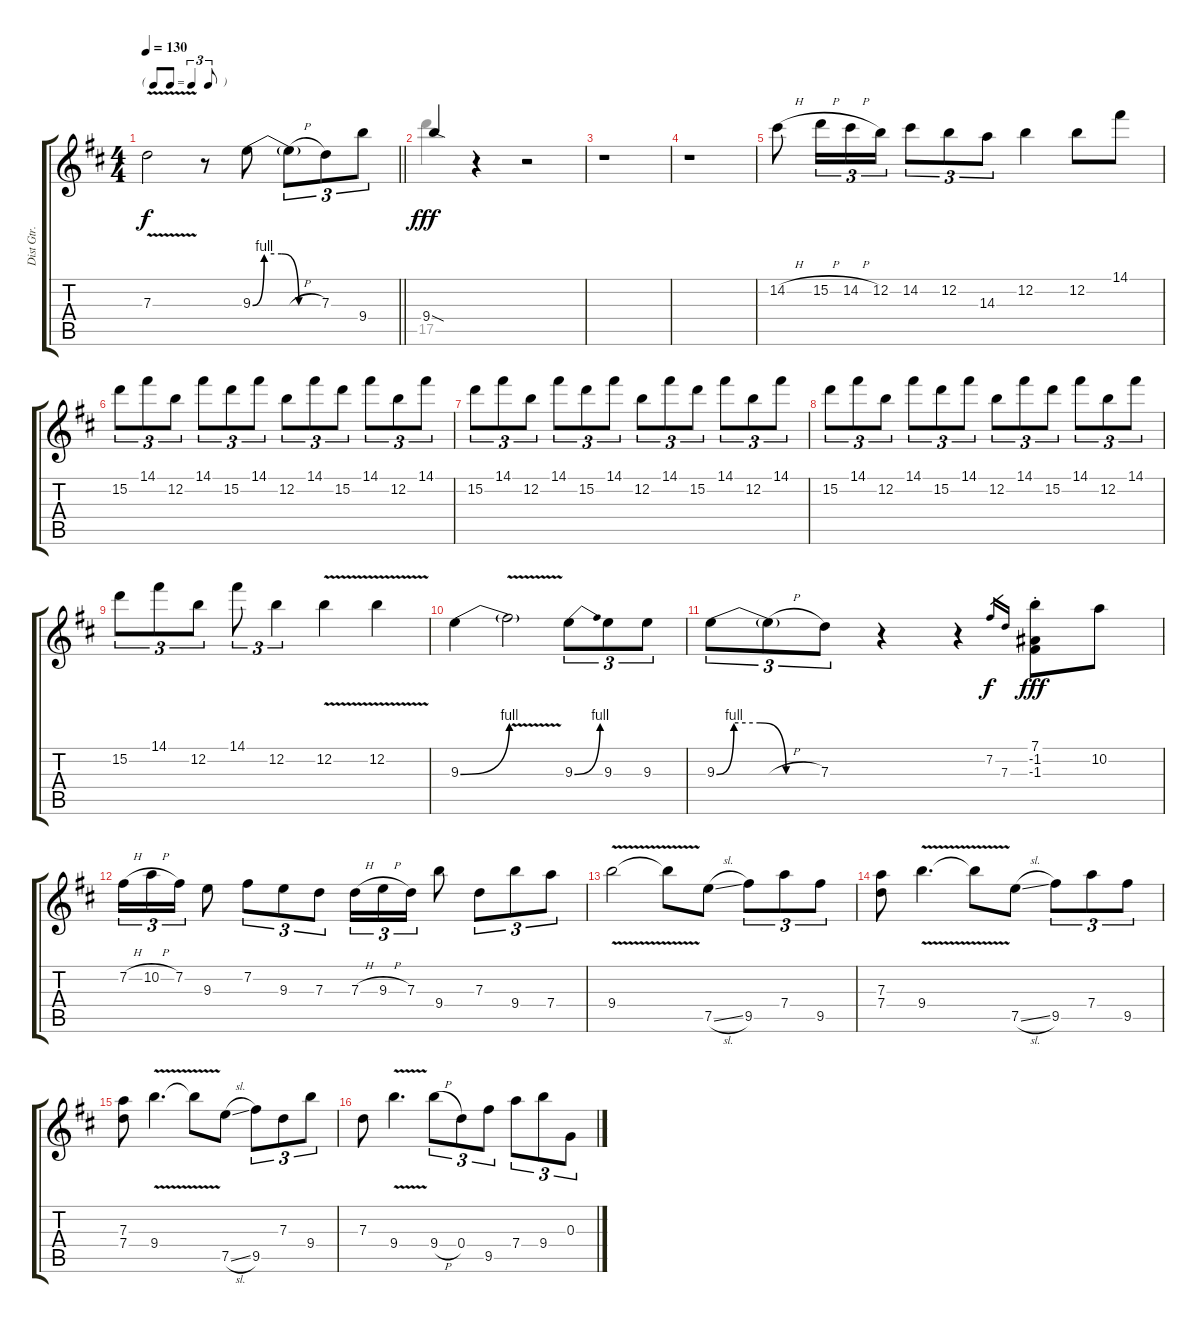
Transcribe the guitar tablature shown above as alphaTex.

\track ("Dist Gtr." "Dist Gtr.") {instrument distortionguitar}
\staff {score tabs}
\tuning (E4 B3 G3 D4 A3 E3) {hide}
\voice
\ts (4 4)
\tf triplet8th
\tempo 130
\clef g2
\barLineRight lightlight
\ks d
7.3{v}.2{dy f} r.8 9.3{be (custom 0 0 10 4 25 4 40 0 60 0)}.8 9.3{h t}.8{tu (3 2)} 7.3.8{tu (3 2)} 9.4.8{tu (3 2)} |
9.4{sod}.4{dy fff} r.4 r.2 |
r.1 |
r.1 |
14.2{h}.8 15.2{h}.16{tu (3 2)} 14.2{h}.16{tu (3 2)} 12.2.16{tu (3 2)} 14.2.8{tu (3 2)} 12.2.8{tu (3 2)} 14.3.8{tu (3 2)} 12.2.4 12.2.8 14.1.8 |
15.2.8{tu (3 2)} 14.1.8{tu (3 2)} 12.2.8{tu (3 2)} 14.1.8{tu (3 2)} 15.2.8{tu (3 2)} 14.1.8{tu (3 2)} 12.2.8{tu (3 2)} 14.1.8{tu (3 2)} 15.2.8{tu (3 2)} 14.1.8{tu (3 2)} 12.2.8{tu (3 2)} 14.1.8{tu (3 2)} |
15.2.8{tu (3 2)} 14.1.8{tu (3 2)} 12.2.8{tu (3 2)} 14.1.8{tu (3 2)} 15.2.8{tu (3 2)} 14.1.8{tu (3 2)} 12.2.8{tu (3 2)} 14.1.8{tu (3 2)} 15.2.8{tu (3 2)} 14.1.8{tu (3 2)} 12.2.8{tu (3 2)} 14.1.8{tu (3 2)} |
15.2.8{tu (3 2)} 14.1.8{tu (3 2)} 12.2.8{tu (3 2)} 14.1.8{tu (3 2)} 15.2.8{tu (3 2)} 14.1.8{tu (3 2)} 12.2.8{tu (3 2)} 14.1.8{tu (3 2)} 15.2.8{tu (3 2)} 14.1.8{tu (3 2)} 12.2.8{tu (3 2)} 14.1.8{tu (3 2)} |
15.2.8{tu (3 2)} 14.1.8{tu (3 2)} 12.2.8{tu (3 2)} 14.1.8{tu (3 2)} 12.2.4{tu (3 2)} 12.2{v}.4 12.2{v}.4 |
9.3{be (bend 0 0 60 4)}.4 9.3{v t}.2 9.3{be (bend 0 0 60 4)}.8{tu (3 2)} 9.3.8{tu (3 2)} 9.3.8{tu (3 2)} |
9.3{be (custom 0 0 10 4 25 4 40 0 60 0)}.8{tu (3 2)} 9.3{h t}.8{tu (3 2)} 7.3.8{tu (3 2)} r.4 r.4 7.2.16{gr dy f} 7.3.16{gr} (7.1{st} -1.2 -1.3).8{dy fff} 10.2.8 |
7.2{h}.16{tu (3 2)} 10.2{h}.16{tu (3 2)} 7.2.16{tu (3 2)} 9.3.8 7.2.8{tu (3 2)} 9.3.8{tu (3 2)} 7.3.8{tu (3 2)} 7.3{h}.16{tu (3 2)} 9.3{h}.16{tu (3 2)} 7.3.16{tu (3 2)} 9.4.8 7.3.8{tu (3 2)} 9.4.8{tu (3 2)} 7.4.8{tu (3 2)} |
9.4{v}.2 9.4{v t}.8 7.5{sl}.8 9.5.8{tu (3 2)} 7.4.8{tu (3 2)} 9.5.8{tu (3 2)} |
(7.3 7.4).8 9.4{v}.4{d} 9.4{v t}.8 7.5{sl}.8 9.5.8{tu (3 2)} 7.4.8{tu (3 2)} 9.5.8{tu (3 2)} |
(7.3 7.4).8 9.4{v}.4{d} 9.4{v t}.8 7.5{sl}.8 9.5.8{tu (3 2)} 7.3.8{tu (3 2)} 9.4.8{tu (3 2)} |
7.3.8 9.4{v}.4{d} 9.4{h}.8{tu (3 2)} 0.4.8{tu (3 2)} 9.5.8{tu (3 2)} 7.4.8{tu (3 2)} 9.4.8{tu (3 2)} 0.3.8{tu (3 2)}
\voice
\clef g2
\ottava regular
\simile none
\barLineRight lightlight
\ks d
|
17.5.4{dy fff} r.4 r.2 |
|
|
|
|
|
|
|
|
|
|
|
|
|
